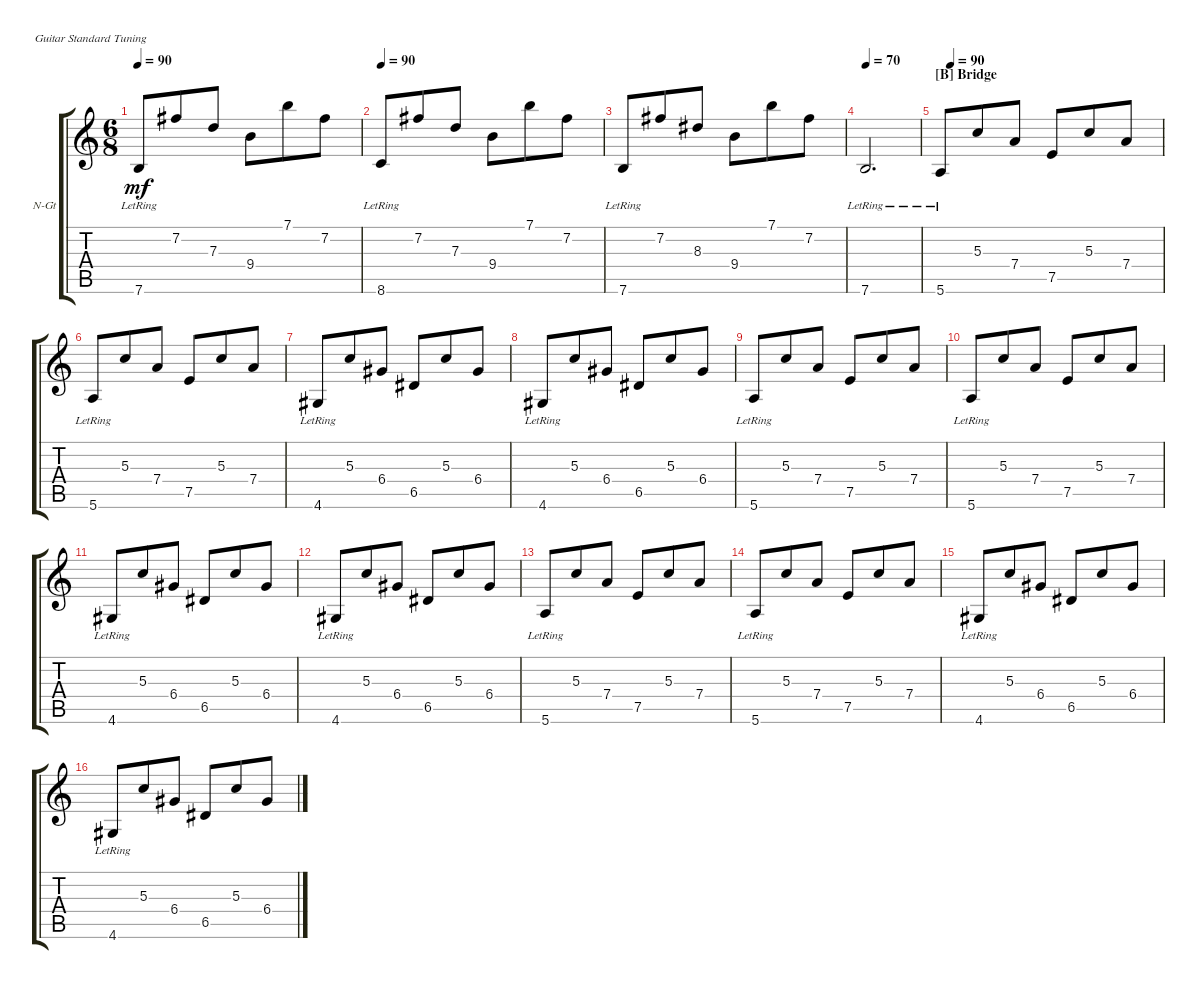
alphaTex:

\defaultSystemsLayout 4
\bracketExtendMode groupsimilarinstruments
\firstSystemTrackNameOrientation horizontal
\otherSystemsTrackNameOrientation horizontal
\track ("Rhythm Guitar" "N-Gt") {instrument acousticguitarnylon}
\staff {score tabs}
\tuning (E4 B3 G3 D3 A2 E2)
\ts (6 8)
\tempo 90
\clef g2
\ks c
7.6{lr}.8{dy mf} 7.2.8 7.3.8 9.4.8 7.1.8 7.2.8 |
\tempo (90 0.00625)
8.6{lr}.8 7.2.8 7.3.8 9.4.8 7.1.8 7.2.8 |
7.6{lr}.8 7.2.8 8.3.8 9.4.8 7.1.8 7.2.8 |
\tempo (70 0.0375)
7.6{lr}.2{d} |
\section ("B" "Bridge")
\tempo (90 0.05)
5.6{lr}.8 5.3.8 7.4.8 7.5.8 5.3.8 7.4.8 |
5.6{lr}.8 5.3.8 7.4.8 7.5.8 5.3.8 7.4.8 |
4.6{lr}.8 5.3.8 6.4.8 6.5.8 5.3.8 6.4.8 |
4.6{lr}.8 5.3.8 6.4.8 6.5.8 5.3.8 6.4.8 |
5.6{lr}.8 5.3.8 7.4.8 7.5.8 5.3.8 7.4.8 |
5.6{lr}.8 5.3.8 7.4.8 7.5.8 5.3.8 7.4.8 |
4.6{lr}.8 5.3.8 6.4.8 6.5.8 5.3.8 6.4.8 |
4.6{lr}.8 5.3.8 6.4.8 6.5.8 5.3.8 6.4.8 |
5.6{lr}.8 5.3.8 7.4.8 7.5.8 5.3.8 7.4.8 |
5.6{lr}.8 5.3.8 7.4.8 7.5.8 5.3.8 7.4.8 |
4.6{lr}.8 5.3.8 6.4.8 6.5.8 5.3.8 6.4.8 |
4.6{lr}.8 5.3.8 6.4.8 6.5.8 5.3.8 6.4.8
